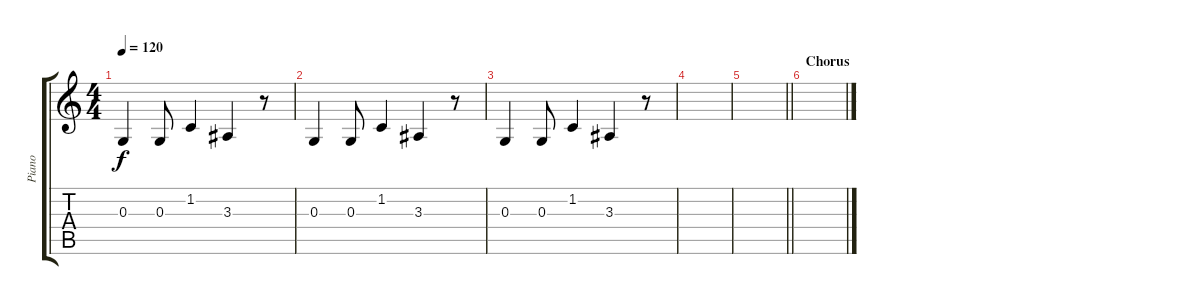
\track ("Piano" "Piano") {instrument acousticgrandpiano}
\staff {score tabs}
\tuning (E4 B3 G3 D3 A2 E2) {hide}
\ts (4 4)
\tempo 120
\clef g2
\ks c
0.3.4{dy f} 0.3.8 1.2.4 3.3.4 r.8 |
0.3.4 0.3.8 1.2.4 3.3.4 r.8 |
0.3.4 0.3.8 1.2.4 3.3.4 r.8 |
|
\barLineRight lightlight
|
\section ("" "Chorus")
